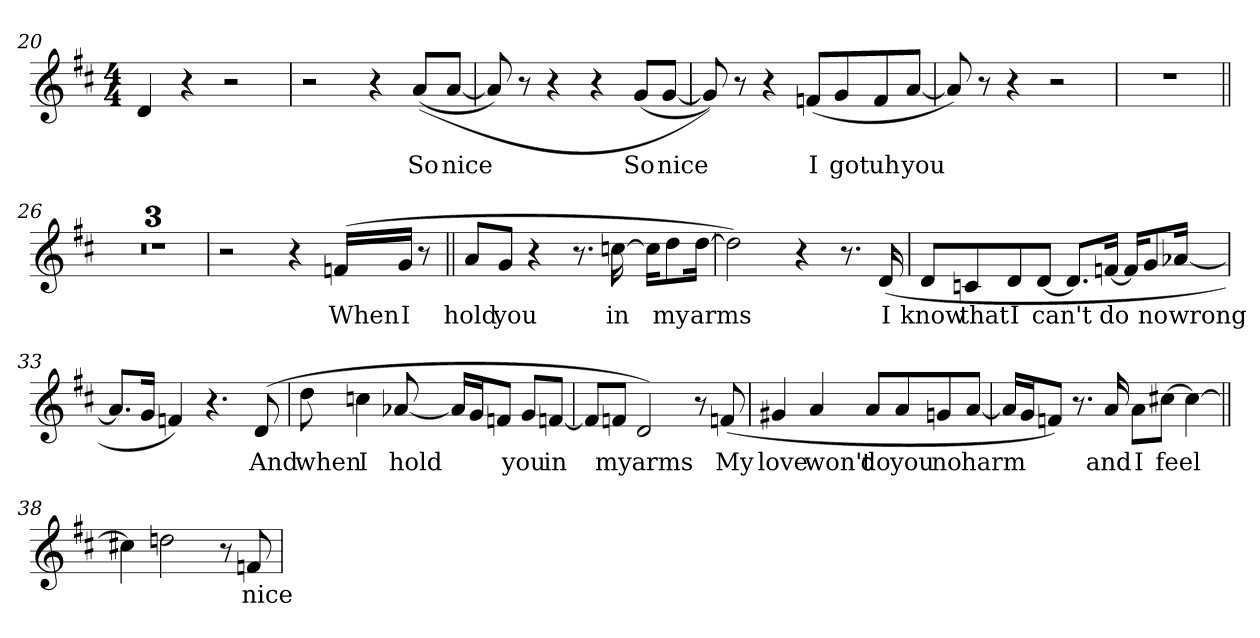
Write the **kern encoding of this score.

**kern	**text
*part1	*part1
*staff1	*staff1
*clefG2	*
*k[f#c#]	*
*D:	*
*M4/4	*
=20	=20
4di/	.
4r	.
2r	.
=21	=21
2r	.
4r	.
!	!LO:LY:b:color=#000000
((8ai/L	So
!	!LO:LY:b:color=#000000
[8ai/J	nice
=22	=22
8ai/])	.
8r	.
4r	.
4r	.
!	!LO:LY:b:color=#000000
(8gi/L	So
!	!LO:LY:b:color=#000000
[8gi/J	nice
!!LO:LB:g=z
=23	=23
8gi/]))	.
8r	.
4r	.
!	!LO:LY:b:color=#000000
(8fni/L	I
!	!LO:LY:b:color=#000000
8gi/	got
!	!LO:LY:b:color=#000000
8fi/	uh
!	!LO:LY:b:color=#000000
[8ai/J	you
=24	=24
8ai/])	.
8r	.
4r	.
2r	.
=25	=25
1r	.
=26||	=26||
1r	.
=27	=27
1r	.
=28	=28
1r	.
=29	=29
2r	.
4r	.
!	!LO:LY:b:color=#000000
(16fni/LL	When
!	!LO:LY:b:color=#000000
16gi/JJ	I
8r	.
!!LO:LB:g=z
=30||	=30||
!	!LO:LY:b:color=#000000
8ai/L	hold
!	!LO:LY:b:color=#000000
8gi/J	you
4r	.
8.r	.
!	!LO:LY:b:color=#000000
[16ccni\	in
16cci\KL]	.
!	!LO:LY:b:color=#000000
8ddi\	my
!	!LO:LY:b:color=#000000
[16ddi\Jk	arms
=31	=31
2ddi\])	.
4r	.
8.r	.
!	!LO:LY:b:color=#000000
(16di/	I
=32	=32
!	!LO:LY:b:color=#000000
8di/L	know
!	!LO:LY:b:color=#000000
8cni/	that
!	!LO:LY:b:color=#000000
8di/	I
!	!LO:LY:b:color=#000000
[8di/J	can't
8.di/L]	.
!	!LO:LY:b:color=#000000
[16fni/Jk	do
16fi/KL]	.
!	!LO:LY:b:color=#000000
8gi/	no
!	!LO:LY:b:color=#000000
[16a-Xi/Jk	wrong
=33	=33
8.a-i/L]	.
16gi/Jk	.
4fni/)	.
4.r	.
!	!LO:LY:b:color=#000000
(8di/	And
!!LO:LB:g=z
=34	=34
!	!LO:LY:b:color=#000000
8ddi\	when
!	!LO:LY:b:color=#000000
4ccni\	I
!	!LO:LY:b:color=#000000
[8a-Xi/	hold
16a-i/LL]	.
16gi/J	.
8fni/J	.
!	!LO:LY:b:color=#000000
8gi/L	you
!	!LO:LY:b:color=#000000
[8fni/J	in
=35	=35
8fi/L]	.
!	!LO:LY:b:color=#000000
8fni/J	my
!	!LO:LY:b:color=#000000
2di/)	arms
8r	.
!	!LO:LY:b:color=#000000
(8fni/	My
=36	=36
!	!LO:LY:b:color=#000000
4g#Xi/	love
!	!LO:LY:b:color=#000000
4ai/	won't
!	!LO:LY:b:color=#000000
8ai/L	do
!	!LO:LY:b:color=#000000
8ai/	you
!	!LO:LY:b:color=#000000
8gni/	no
!	!LO:LY:b:color=#000000
[8ai/J	harm
=37	=37
16ai/LL]	.
16gi/J	.
8fni/J)	.
8.r	.
!	!LO:LY:b:color=#000000
16ai/	and
!	!LO:LY:b:color=#000000
8ai\L	I
!	!LO:LY:b:color=#000000
[8cc#Xi\J	feel
4cc#i\_	.
!!LO:LB:g=z
=38||	=38||
4cc#Xi\]	.
2ddni\	.
8r	.
!	!LO:LY:b:color=#000000
8fni/	nice
=	=
*-	*-
